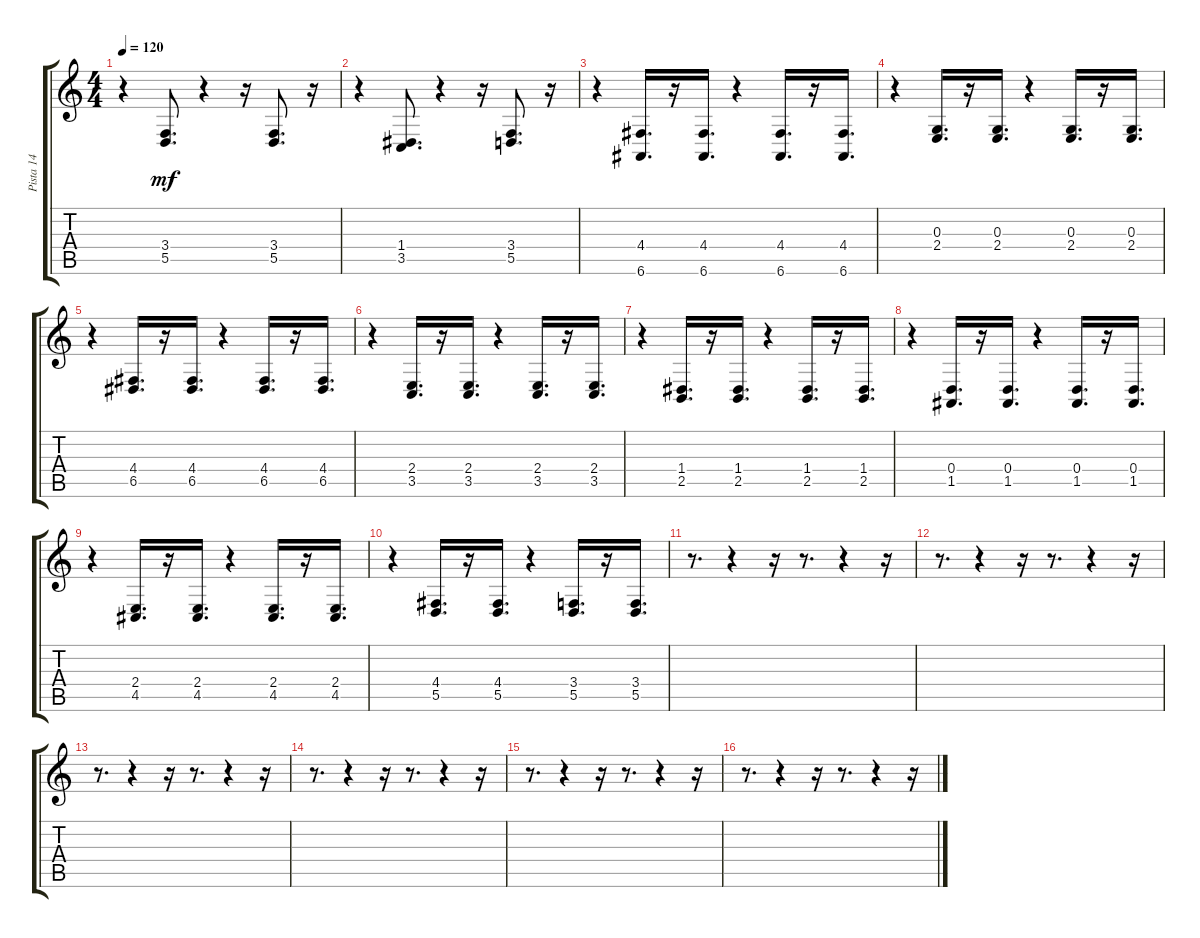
\track ("Pista 14" "Pista 14") {instrument oboe}
\staff {score tabs}
\tuning (E4 B3 G3 D3 A2 E2) {hide}
\ts (4 4)
\tempo 120
\clef g2
\ks c
r.4{dy mf} (3.4 5.5).8{d} r.4 r.16 (3.4 5.5).8{d} r.16 |
r.4 (1.4 3.5).8{d} r.4 r.16 (3.4 5.5).8{d} r.16 |
r.4 (4.4 6.6).16{d} r.16 (4.4 6.6).16{d} r.4 (4.4 6.6).16{d} r.16 (4.4 6.6).16{d} |
r.4 (0.3 2.4).16{d} r.16 (0.3 2.4).16{d} r.4 (0.3 2.4).16{d} r.16 (0.3 2.4).16{d} |
r.4 (4.4 6.5).16{d} r.16 (4.4 6.5).16{d} r.4 (4.4 6.5).16{d} r.16 (4.4 6.5).16{d} |
r.4 (2.4 3.5).16{d} r.16 (2.4 3.5).16{d} r.4 (2.4 3.5).16{d} r.16 (2.4 3.5).16{d} |
r.4 (1.4 2.5).16{d} r.16 (1.4 2.5).16{d} r.4 (1.4 2.5).16{d} r.16 (1.4 2.5).16{d} |
r.4 (0.4 1.5).16{d} r.16 (0.4 1.5).16{d} r.4 (0.4 1.5).16{d} r.16 (0.4 1.5).16{d} |
r.4 (2.4 4.5).16{d} r.16 (2.4 4.5).16{d} r.4 (2.4 4.5).16{d} r.16 (2.4 4.5).16{d} |
r.4 (4.4 5.5).16{d} r.16 (4.4 5.5).16{d} r.4 (3.4 5.5).16{d} r.16 (3.4 5.5).16{d} |
r.8{d} r.4 r.16 r.8{d} r.4 r.16 |
r.8{d} r.4 r.16 r.8{d} r.4 r.16 |
r.8{d} r.4 r.16 r.8{d} r.4 r.16 |
r.8{d} r.4 r.16 r.8{d} r.4 r.16 |
r.8{d} r.4 r.16 r.8{d} r.4 r.16 |
r.8{d} r.4 r.16 r.8{d} r.4 r.16
